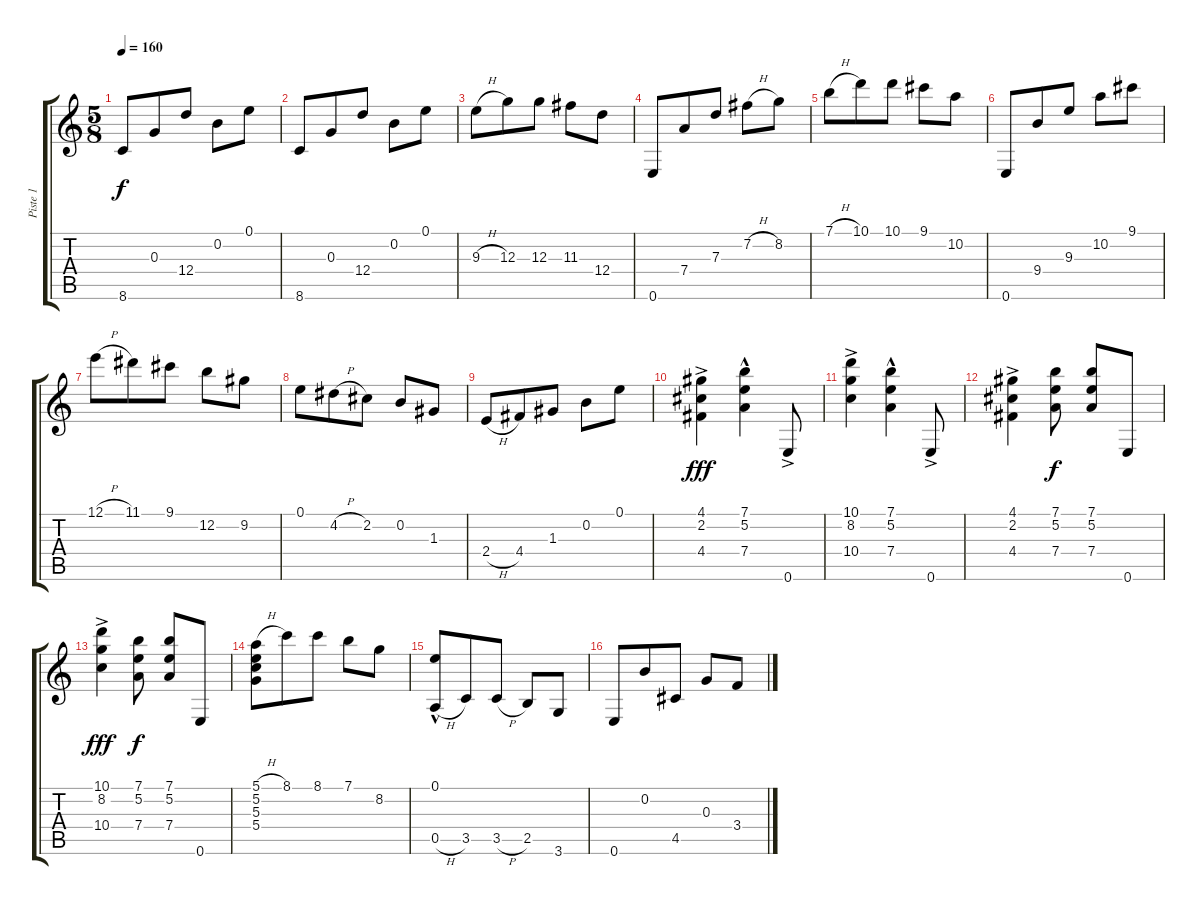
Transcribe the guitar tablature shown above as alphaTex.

\track ("Piste 1" "Piste 1") {instrument acousticguitarnylon}
\staff {score tabs}
\tuning (E4 B3 G3 D3 A2 E2) {hide}
\ts (5 8)
\tempo 160
\clef g2
\ks c
8.6.8{dy f} 0.3.8 12.4.8 0.2.8 0.1.8 |
8.6.8 0.3.8 12.4.8 0.2.8 0.1.8 |
9.3{h}.8 12.3.8 12.3.8 11.3.8 12.4.8 |
0.6.8 7.4.8 7.3.8 7.2{h}.8 8.2.8 |
7.1{h}.8 10.1.8 10.1.8 9.1.8 10.2.8 |
0.6.8 9.4.8 9.3.8 10.2.8 9.1.8 |
12.1{h}.8 11.1.8 9.1.8 12.2.8 9.2.8 |
0.1.8 4.2{h}.8 2.2.8 0.2.8 1.3.8 |
2.4{h}.8 4.4.8 1.3.8 0.2.8 0.1.8 |
(4.1{ac} 2.2{ac} 4.4{ac}).4{dy fff} (7.1{hac} 5.2{hac} 7.4{hac}).4 0.6{ac}.8 |
(10.1{ac} 8.2{ac} 10.4{ac}).4 (7.1{hac} 5.2{hac} 7.4{hac}).4 0.6{ac}.8 |
(4.1{ac} 2.2{ac} 4.4{ac}).4 (7.1 5.2 7.4).8{dy f} (7.1 5.2 7.4).8 0.6.8 |
(10.1{ac} 8.2{ac} 10.4{ac}).4{dy fff} (7.1 5.2 7.4).8{dy f} (7.1 5.2 7.4).8 0.6.8 |
(5.1{h} 5.2 5.3 5.4).8 8.1.8 8.1.8 7.1.8 8.2.8 |
(0.1{hac} 0.5{h}).8 3.5.8 3.5{h}.8 2.5.8 3.6.8 |
0.6.8 0.2.8 4.5.8 0.3.8 3.4.8
